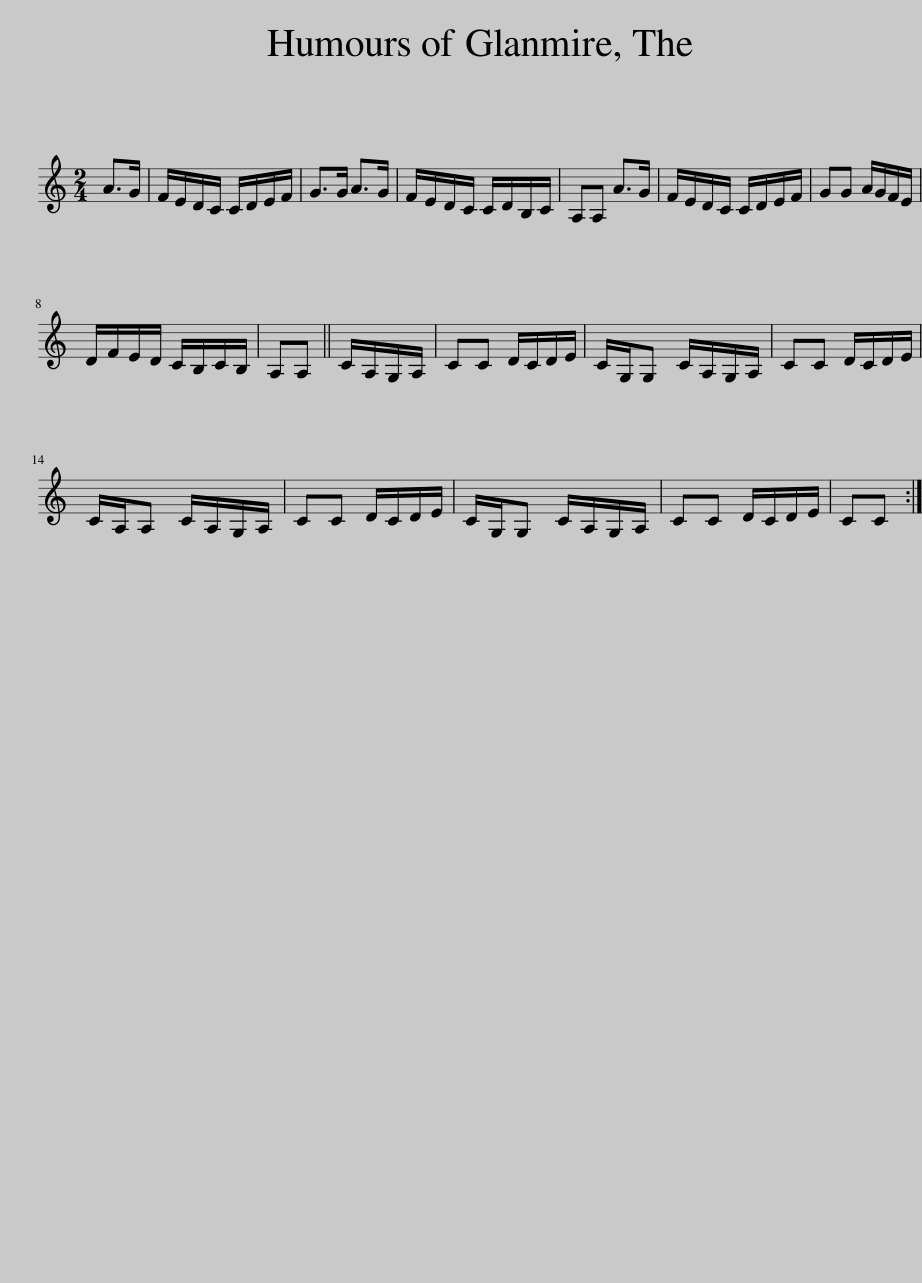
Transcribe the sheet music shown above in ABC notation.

X:1
L:1/8
M:2/4
I:linebreak $
K:C
V:1 treble
V:1
 A>G | F/E/D/C/ C/D/E/F/ | G>G A>G | F/E/D/C/ C/D/B,/C/ | A,A, A>G | %5
 F/E/D/C/ C/D/E/F/ | GG A/G/F/E/ |$ D/F/E/D/ C/B,/C/B,/ | A,A, || C/A,/G,/A,/ | %10
 CC D/C/D/E/ | C/G,/G, C/A,/G,/A,/ | CC D/C/D/E/ |$ C/A,/A, C/A,/G,/A,/ | CC D/C/D/E/ | %15
 C/G,/G, C/A,/G,/A,/ | CC D/C/D/E/ | CC :| %18
